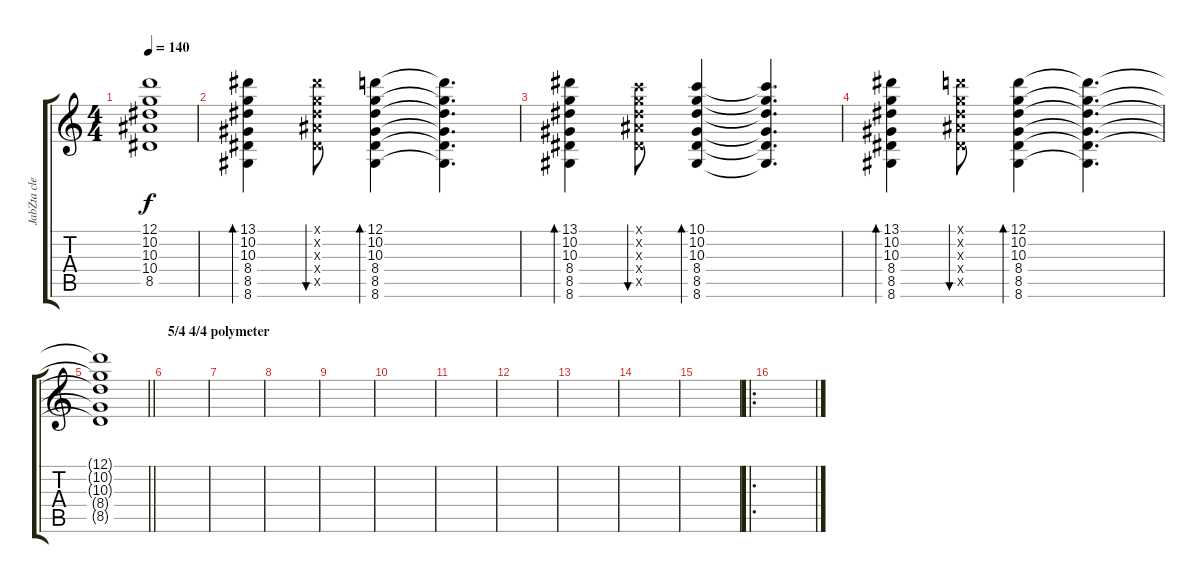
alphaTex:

\track ("JabZta clean (feels)" "JabZta cle") {instrument electricguitarclean}
\staff {score tabs}
\tuning (D4 A3 F3 C3 G2 C2) {hide}
\ts (4 4)
\tempo 140
\clef g2
\ks c
(12.1{t} 10.2{t} 10.3{t} 10.4{t} 8.5{t}).1{dy f} |
(13.1 10.2 10.3 8.4 8.5 8.6).4{bd 60} (13.1{x} 10.2{x} 10.3{x} 10.4{x} 8.5{x}).8{bu 30} (12.1 10.2 10.3 8.4 8.5 8.6).4{bd 60} (12.1{t} 10.2{t} 10.3{t} 8.4{t} 8.5{t} 8.6{t}).4{d} |
(13.1 10.2 10.3 8.4 8.5 8.6).4{bd 60} (10.1{x} 10.2{x} 10.3{x} 10.4{x} 8.5{x}).8{bu 30} (10.1 10.2 10.3 8.4 8.5 8.6).4{bd 60} (10.1{t} 10.2{t} 10.3{t} 8.4{t} 8.5{t} 8.6{t}).4{d} |
(13.1 10.2 10.3 8.4 8.5 8.6).4{bd 60} (12.1{x} 10.2{x} 10.3{x} 10.4{x} 8.5{x}).8{bu 30} (12.1 10.2 10.3 8.4 8.5 8.6).4{bd 60} (12.1{t} 10.2{t} 10.3{t} 8.4{t} 8.5{t} 8.6{t}).4{d} |
\barLineRight lightlight
(12.1{t} 10.2{t} 10.3{t} 8.4{t} 8.5{t}).1 |
\section ("" "5/4 4/4 polymeter")
|
|
|
|
|
|
|
|
|
|
\ro
